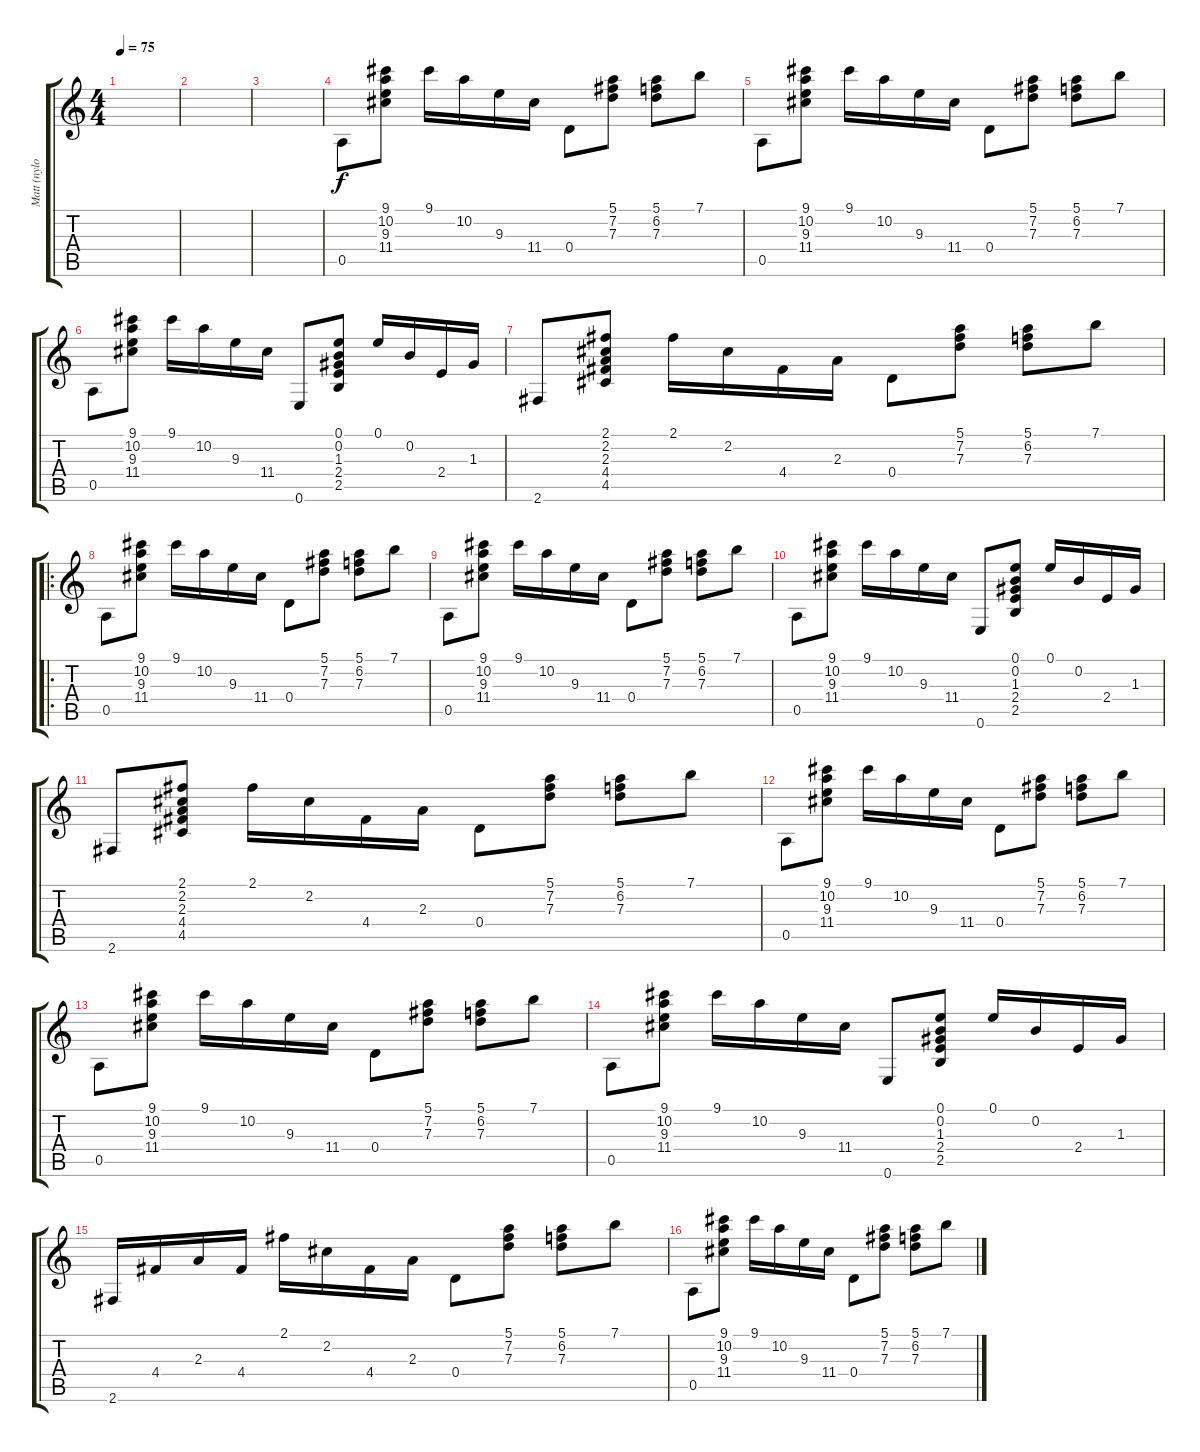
\track ("Matt (nylon guitar)" "Matt (nylo") {instrument acousticguitarnylon}
\staff {score tabs}
\tuning (E4 B3 G3 D3 A2 E2) {hide}
\ts (4 4)
\tempo 75
\clef g2
\ks c
|
|
|
0.5.8 (9.1 10.2 9.3 11.4).8 9.1.16 10.2.16 9.3.16 11.4.16 0.4.8 (5.1 7.2 7.3).8 (5.1 6.2 7.3).8 7.1.8 |
0.5.8 (9.1 10.2 9.3 11.4).8 9.1.16 10.2.16 9.3.16 11.4.16 0.4.8 (5.1 7.2 7.3).8 (5.1 6.2 7.3).8 7.1.8 |
0.5.8 (9.1 10.2 9.3 11.4).8 9.1.16 10.2.16 9.3.16 11.4.16 0.6.8 (0.1 0.2 1.3 2.4 2.5).8 0.1.16 0.2.16 2.4.16 1.3.16 |
2.6.8 (2.1 2.2 2.3 4.4 4.5).8 2.1.16 2.2.16 4.4.16 2.3.16 0.4.8 (5.1 7.2 7.3).8 (5.1 6.2 7.3).8 7.1.8 |
\ro
0.5.8 (9.1 10.2 9.3 11.4).8 9.1.16 10.2.16 9.3.16 11.4.16 0.4.8 (5.1 7.2 7.3).8 (5.1 6.2 7.3).8 7.1.8 |
0.5.8 (9.1 10.2 9.3 11.4).8 9.1.16 10.2.16 9.3.16 11.4.16 0.4.8 (5.1 7.2 7.3).8 (5.1 6.2 7.3).8 7.1.8 |
0.5.8 (9.1 10.2 9.3 11.4).8 9.1.16 10.2.16 9.3.16 11.4.16 0.6.8 (0.1 0.2 1.3 2.4 2.5).8 0.1.16 0.2.16 2.4.16 1.3.16 |
2.6.8 (2.1 2.2 2.3 4.4 4.5).8 2.1.16 2.2.16 4.4.16 2.3.16 0.4.8 (5.1 7.2 7.3).8 (5.1 6.2 7.3).8 7.1.8 |
0.5.8 (9.1 10.2 9.3 11.4).8 9.1.16 10.2.16 9.3.16 11.4.16 0.4.8 (5.1 7.2 7.3).8 (5.1 6.2 7.3).8 7.1.8 |
0.5.8 (9.1 10.2 9.3 11.4).8 9.1.16 10.2.16 9.3.16 11.4.16 0.4.8 (5.1 7.2 7.3).8 (5.1 6.2 7.3).8 7.1.8 |
0.5.8 (9.1 10.2 9.3 11.4).8 9.1.16 10.2.16 9.3.16 11.4.16 0.6.8 (0.1 0.2 1.3 2.4 2.5).8 0.1.16 0.2.16 2.4.16 1.3.16 |
2.6.16 4.4.16 2.3.16 4.4.16 2.1.16 2.2.16 4.4.16 2.3.16 0.4.8 (5.1 7.2 7.3).8 (5.1 6.2 7.3).8 7.1.8 |
0.5.8 (9.1 10.2 9.3 11.4).8 9.1.16 10.2.16 9.3.16 11.4.16 0.4.8 (5.1 7.2 7.3).8 (5.1 6.2 7.3).8 7.1.8
